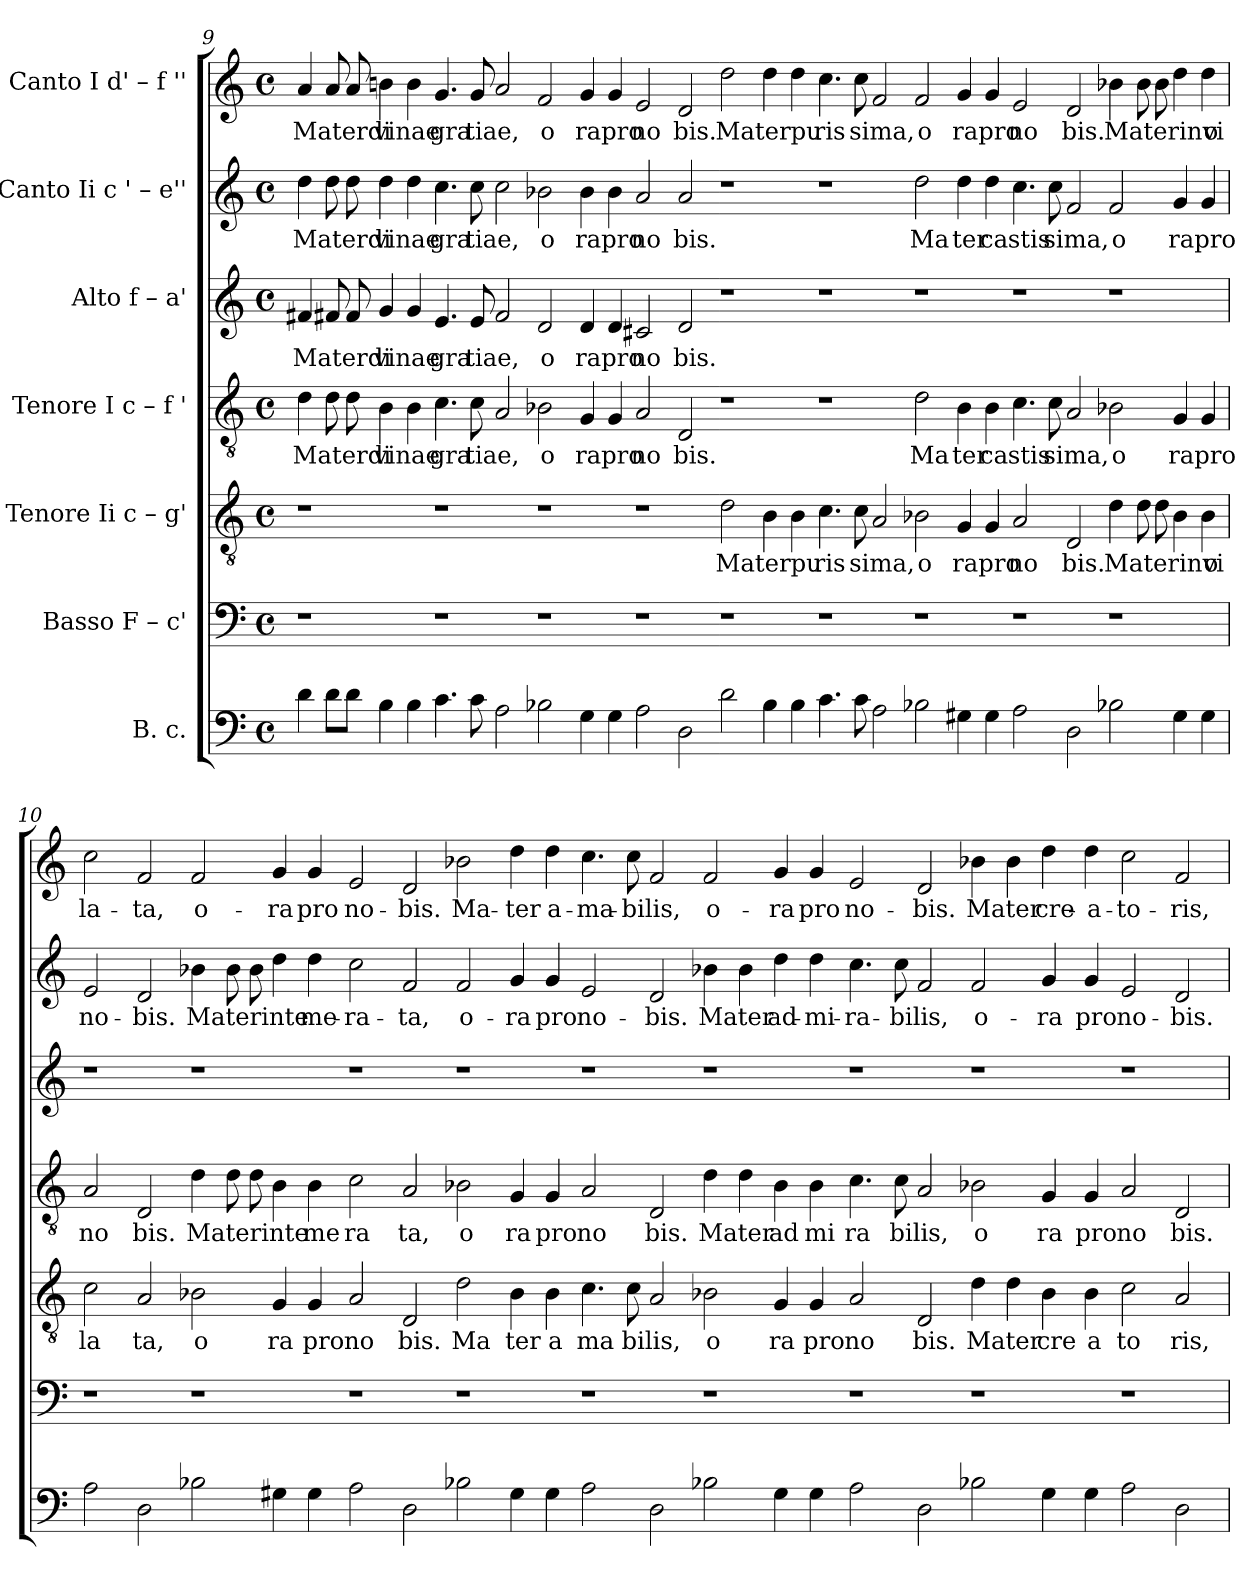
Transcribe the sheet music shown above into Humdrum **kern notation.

**kern	**kern	**kern	**text	**kern	**text	**kern	**text	**kern	**text	**kern	**text
*part7	*part6	*part5	*part5	*part4	*part4	*part3	*part3	*part2	*part2	*part1	*part1
*staff7	*staff6	*staff5	*staff5	*staff4	*staff4	*staff3	*staff3	*staff2	*staff2	*staff1	*staff1
*I"B. c.	*I"Basso  F – c'	*I"Tenore Ii  c – g'	*	*I"Tenore I  c – f '	*	*I"Alto  f – a'	*	*I"Canto Ii  c ' – e''	*	*I"Canto I  d' – f ''	*
!!LO:PB:g=z
*clefF4	*clefF4	*clefGv2	*	*clefGv2	*	*clefG2	*	*clefG2	*	*clefG2	*
*k[]	*k[]	*k[]	*	*k[]	*	*k[]	*	*k[]	*	*k[]	*
*C:	*C:	*C:	*	*C:	*	*C:	*	*C:	*	*C:	*
*M4/4	*M4/4	*M4/4	*	*M4/4	*	*M4/4	*	*M4/4	*	*M4/4	*
*met(c)	*met(c)	*met(c)	*	*met(c)	*	*met(c)	*	*met(c)	*	*met(c)	*
=9	=9	=9	=9	=9	=9	=9	=9	=9	=9	=9	=9
!	!	!	!	!	!LO:LY:b:cj	!	!LO:LY:b:cj	!	!LO:LY:b:cj	!	!LO:LY:b:cj
4d\	1r	1r	.	4d\	Materdi	4f#/	Materdi	4dd\	Materdi	4a/	Materdi
!	!	!	!	!	!LO:LY:b:cj	!	!LO:LY:b:cj	!	!LO:LY:b:cj	!	!LO:LY:b:cj
8d\L	.	.	.	8d\	.	8f#X/	.	8dd\	.	8a/	.
!	!	!	!	!	!LO:LY:b:cj	!	!LO:LY:b:cj	!	!LO:LY:b:cj	!	!LO:LY:b:cj
8d\J	.	.	.	8d\	.	8f#/	.	8dd\	.	8a/	.
!	!	!	!	!	!LO:LY:b:cj	!	!LO:LY:b:cj	!	!LO:LY:b:cj	!	!LO:LY:b:cj
4B\	.	.	.	4B\	vinae	4g/	vinae	4dd\	vinae	4bn\	vinae
!	!	!	!	!	!LO:LY:b:cj	!	!LO:LY:b:cj	!	!LO:LY:b:cj	!	!LO:LY:b:cj
4B\	.	.	.	4B\	.	4g/	.	4dd\	.	4b\	.
!	!	!	!	!	!LO:LY:b:cj	!	!LO:LY:b:cj	!	!LO:LY:b:cj	!	!LO:LY:b:cj
4.c\	1r	1r	.	4.c\	gra	4.e/	gra	4.cc\	gra	4.g/	gra
!	!	!	!	!	!LO:LY:b:cj	!	!LO:LY:b:cj	!	!LO:LY:b:cj	!	!LO:LY:b:cj
8c\	.	.	.	8c\	tiae,	8e/	tiae,	8cc\	tiae,	8g/	tiae,
!	!	!	!	!	!LO:LY:b:cj	!	!LO:LY:b:cj	!	!LO:LY:b:cj	!	!LO:LY:b:cj
2A\	.	.	.	2A/	.	2f#/	.	2cc\	.	2a/	.
!	!	!	!	!	!LO:LY:b:cj	!	!LO:LY:b:cj	!	!LO:LY:b:cj	!	!LO:LY:b:cj
2B-X\	1r	1r	.	2B-X\	o	2d/	o	2b-X\	o	2f/	o
!	!	!	!	!	!LO:LY:b:cj	!	!LO:LY:b:cj	!	!LO:LY:b:cj	!	!LO:LY:b:cj
4G\	.	.	.	4G/	rapro	4d/	rapro	4b-\	rapro	4g/	rapro
!	!	!	!	!	!LO:LY:b:cj	!	!LO:LY:b:cj	!	!LO:LY:b:cj	!	!LO:LY:b:cj
4G\	.	.	.	4G/	.	4d/	.	4b-\	.	4g/	.
!	!	!	!	!	!LO:LY:b:cj	!	!LO:LY:b:cj	!	!LO:LY:b:cj	!	!LO:LY:b:cj
2A\	1r	1r	.	2A/	no	2c#/	no	2a/	no	2e/	no
!	!	!	!	!	!LO:LY:b:cj	!	!LO:LY:b:cj	!	!LO:LY:b:cj	!	!LO:LY:b:cj
2D\	.	.	.	2D/	bis.	2d/	bis.	2a/	bis.	2d/	bis.
!	!	!	!LO:LY:b:cj	!	!	!	!	!	!	!	!LO:LY:b:cj
2d\	1r	2d\	Materpu	1r	.	1r	.	1r	.	2dd\	Materpu
!	!	!	!LO:LY:b:cj	!	!	!	!	!	!	!	!LO:LY:b:cj
4B-\	.	4B\	.	.	.	.	.	.	.	4dd\	.
!	!	!	!LO:LY:b:cj	!	!	!	!	!	!	!	!LO:LY:b:cj
4B-\	.	4B\	.	.	.	.	.	.	.	4dd\	.
!	!	!	!LO:LY:b:cj	!	!	!	!	!	!	!	!LO:LY:b:cj
4.c\	1r	4.c\	ris	1r	.	1r	.	1r	.	4.cc\	ris
!	!	!	!LO:LY:b:cj	!	!	!	!	!	!	!	!LO:LY:b:cj
8c\	.	8c\	sima,	.	.	.	.	.	.	8cc\	sima,
!	!	!	!LO:LY:b:cj	!	!	!	!	!	!	!	!LO:LY:b:cj
2A\	.	2A/	.	.	.	.	.	.	.	2f/	.
!	!	!	!LO:LY:b:cj	!	!LO:LY:b:cj	!	!	!	!LO:LY:b:cj	!	!LO:LY:b:cj
2B-X\	1r	2B-X\	o	2d\	Ma	1r	.	2dd\	Ma	2f/	o
!	!	!	!LO:LY:b:cj	!	!LO:LY:b:cj	!	!	!	!LO:LY:b:cj	!	!LO:LY:b:cj
4G#\	.	4G/	rapro	4B-\	ter	.	.	4dd\	ter	4g/	rapro
!	!	!	!LO:LY:b:cj	!	!LO:LY:b:cj	!	!	!	!LO:LY:b:cj	!	!LO:LY:b:cj
4G#\	.	4G/	.	4B-\	ca	.	.	4dd\	ca	4g/	.
!	!	!	!LO:LY:b:cj	!	!LO:LY:b:cj	!	!	!	!LO:LY:b:cj	!	!LO:LY:b:cj
2A\	1r	2A/	no	4.c\	stis	1r	.	4.cc\	stis	2e/	no
!	!	!	!	!	!LO:LY:b:cj	!	!	!	!LO:LY:b:cj	!	!
.	.	.	.	8c\	sima,	.	.	8cc\	sima,	.	.
!	!	!	!LO:LY:b:cj	!	!LO:LY:b:cj	!	!	!	!LO:LY:b:cj	!	!LO:LY:b:cj
2D\	.	2D/	bis.	2A/	.	.	.	2f/	.	2d/	bis.
!	!	!	!LO:LY:b:cj	!	!LO:LY:b:cj	!	!	!	!LO:LY:b:cj	!	!LO:LY:b:cj
2B-X\	1r	4d\	Materinvi	2B-X\	o	1r	.	2f/	o	4b-X\	Materinvi
!	!	!	!LO:LY:b:cj	!	!	!	!	!	!	!	!LO:LY:b:cj
.	.	8d\	.	.	.	.	.	.	.	8b-\	.
!	!	!	!LO:LY:b:cj	!	!	!	!	!	!	!	!LO:LY:b:cj
.	.	8d\	.	.	.	.	.	.	.	8b-\	.
!	!	!	!LO:LY:b:cj	!	!LO:LY:b:cj	!	!	!	!LO:LY:b:cj	!	!LO:LY:b:cj
4G#\	.	4B-\	.	4G/	rapro	.	.	4g/	rapro	4dd\	.
!	!	!	!LO:LY:b:cj	!	!LO:LY:b:cj	!	!	!	!LO:LY:b:cj	!	!LO:LY:b:cj
4G#\	.	4B-\	o	4G/	.	.	.	4g/	.	4dd\	o
!!LO:PB:g=z
=10	=10	=10	=10	=10	=10	=10	=10	=10	=10	=10	=10
!	!	!	!LO:LY:b:cj	!	!LO:LY:b:cj	!	!	!	!LO:LY:b:cj	!	!LO:LY:b:cj
2A\	1r	2c\	la	2A/	no	1r	.	2e/	no-	2cc\	la-
!	!	!	!LO:LY:b:cj	!	!LO:LY:b:cj	!	!	!	!LO:LY:b:cj	!	!LO:LY:b:cj
2D\	.	2A/	ta,	2D/	bis.	.	.	2d/	-bis.	2f/	-ta,
!	!	!	!LO:LY:b:cj	!	!LO:LY:b:cj	!	!	!	!LO:LY:b:cj	!	!LO:LY:b:cj
2B-X\	1r	2B-X\	o	4d\	Materinte	1r	.	4b-X\	Materinte-	2f/	o-
!	!	!	!	!	!LO:LY:b:cj	!	!	!	!LO:LY:b:cj	!	!
.	.	.	.	8d\	.	.	.	8b-\	--	.	.
!	!	!	!	!	!LO:LY:b:cj	!	!	!	!LO:LY:b:cj	!	!
.	.	.	.	8d\	.	.	.	8b-\	--	.	.
!	!	!	!LO:LY:b:cj	!	!LO:LY:b:cj	!	!	!	!LO:LY:b:cj	!	!LO:LY:b:cj
4G#\	.	4G/	ra	4B\	.	.	.	4dd\	--	4g/	-ra
!	!	!	!LO:LY:b:cj	!	!LO:LY:b:cj	!	!	!	!LO:LY:b:cj	!	!LO:LY:b:cj
4G#\	.	4G/	pro	4B\	me	.	.	4dd\	-me-	4g/	pro
!	!	!	!LO:LY:b:cj	!	!LO:LY:b:cj	!	!	!	!LO:LY:b:cj	!	!LO:LY:b:cj
2A\	1r	2A/	no	2c\	ra	1r	.	2cc\	-ra-	2e/	no-
!	!	!	!LO:LY:b:cj	!	!LO:LY:b:cj	!	!	!	!LO:LY:b:cj	!	!LO:LY:b:cj
2D\	.	2D/	bis.	2A/	ta,	.	.	2f/	-ta,	2d/	-bis.
!	!	!	!LO:LY:b:cj	!	!LO:LY:b:cj	!	!	!	!LO:LY:b:cj	!	!LO:LY:b:cj
2B-X\	1r	2d\	Ma	2B-X\	o	1r	.	2f/	o-	2b-X\	Ma-
!	!	!	!LO:LY:b:cj	!	!LO:LY:b:cj	!	!	!	!LO:LY:b:cj	!	!LO:LY:b:cj
4G#\	.	4B-\	ter	4G/	ra	.	.	4g/	-ra	4dd\	-ter
!	!	!	!LO:LY:b:cj	!	!LO:LY:b:cj	!	!	!	!LO:LY:b:cj	!	!LO:LY:b:cj
4G#\	.	4B-\	a	4G/	pro	.	.	4g/	pro	4dd\	a-
!	!	!	!LO:LY:b:cj	!	!LO:LY:b:cj	!	!	!	!LO:LY:b:cj	!	!LO:LY:b:cj
2A\	1r	4.c\	ma	2A/	no	1r	.	2e/	no-	4.cc\	-ma-
!	!	!	!LO:LY:b:cj	!	!	!	!	!	!	!	!LO:LY:b:cj
.	.	8c\	bilis,	.	.	.	.	.	.	8cc\	-bilis,
!	!	!	!LO:LY:b:cj	!	!LO:LY:b:cj	!	!	!	!LO:LY:b:cj	!	!LO:LY:b:cj
2D\	.	2A/	.	2D/	bis.	.	.	2d/	-bis.	2f/	.
!	!	!	!LO:LY:b:cj	!	!LO:LY:b:cj	!	!	!	!LO:LY:b:cj	!	!LO:LY:b:cj
2B-X\	1r	2B-X\	o	4d\	Mater	1r	.	4b-X\	Mater	2f/	o-
!	!	!	!	!	!LO:LY:b:cj	!	!	!	!LO:LY:b:cj	!	!
.	.	.	.	4d\	.	.	.	4b-\	.	.	.
!	!	!	!LO:LY:b:cj	!	!LO:LY:b:cj	!	!	!	!LO:LY:b:cj	!	!LO:LY:b:cj
4G#\	.	4G/	ra	4B-\	ad	.	.	4dd\	ad-	4g/	-ra
!	!	!	!LO:LY:b:cj	!	!LO:LY:b:cj	!	!	!	!LO:LY:b:cj	!	!LO:LY:b:cj
4G#\	.	4G/	pro	4B-\	mi	.	.	4dd\	-mi-	4g/	pro
!	!	!	!LO:LY:b:cj	!	!LO:LY:b:cj	!	!	!	!LO:LY:b:cj	!	!LO:LY:b:cj
2A\	1r	2A/	no	4.c\	ra	1r	.	4.cc\	-ra-	2e/	no-
!	!	!	!	!	!LO:LY:b:cj	!	!	!	!LO:LY:b:cj	!	!
.	.	.	.	8c\	bilis,	.	.	8cc\	-bilis,	.	.
!	!	!	!LO:LY:b:cj	!	!LO:LY:b:cj	!	!	!	!LO:LY:b:cj	!	!LO:LY:b:cj
2D\	.	2D/	bis.	2A/	.	.	.	2f/	.	2d/	-bis.
!	!	!	!LO:LY:b:cj	!	!LO:LY:b:cj	!	!	!	!LO:LY:b:cj	!	!LO:LY:b:cj
2B-X\	1r	4d\	Mater	2B-X\	o	1r	.	2f/	o-	4b-X\	Mater
!	!	!	!LO:LY:b:cj	!	!	!	!	!	!	!	!LO:LY:b:cj
.	.	4d\	.	.	.	.	.	.	.	4b-\	.
!	!	!	!LO:LY:b:cj	!	!LO:LY:b:cj	!	!	!	!LO:LY:b:cj	!	!LO:LY:b:cj
4G#\	.	4B-\	cre	4G/	ra	.	.	4g/	-ra	4dd\	cre-
!	!	!	!LO:LY:b:cj	!	!LO:LY:b:cj	!	!	!	!LO:LY:b:cj	!	!LO:LY:b:cj
4G#\	.	4B-\	a	4G/	pro	.	.	4g/	pro	4dd\	-a-
!	!	!	!LO:LY:b:cj	!	!LO:LY:b:cj	!	!	!	!LO:LY:b:cj	!	!LO:LY:b:cj
2A\	1r	2c\	to	2A/	no	1r	.	2e/	no-	2cc\	-to-
!	!	!	!LO:LY:b:cj	!	!LO:LY:b:cj	!	!	!	!LO:LY:b:cj	!	!LO:LY:b:cj
2D\	.	2A/	ris,	2D/	bis.	.	.	2d/	-bis.	2f/	-ris,
=	=	=	=	=	=	=	=	=	=	=	=
*-	*-	*-	*-	*-	*-	*-	*-	*-	*-	*-	*-
